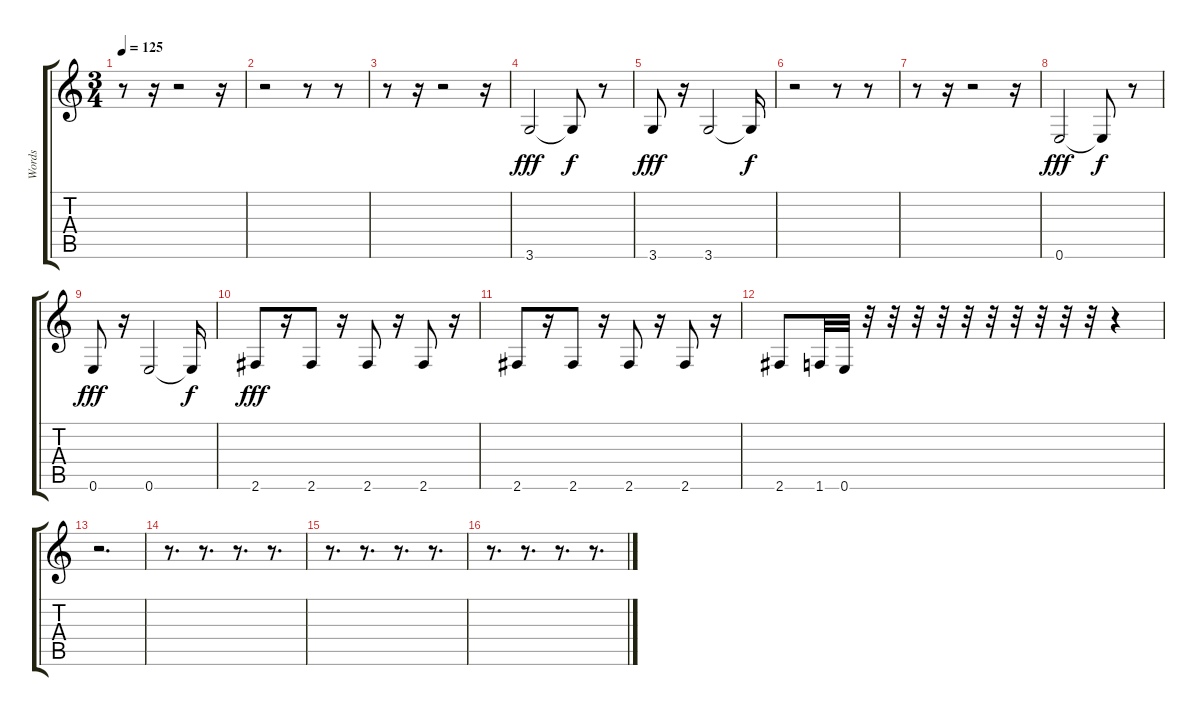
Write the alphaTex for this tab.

\track ("Words" "Words") {instrument fretlessbass}
\staff {score tabs}
\tuning (E4 B3 G3 D3 A2 E2) {hide}
\ts (3 4)
\tempo 125
\clef g2
\ks c
r.8{dy fff} r.16 r.2 r.16 |
r.2 r.8 r.8 |
r.8 r.16 r.2 r.16 |
3.6.2 3.6{t}.8{dy f} r.8 |
3.6.8{dy fff} r.16 3.6.2 3.6{t}.16{dy f} |
r.2 r.8 r.8 |
r.8 r.16 r.2 r.16 |
0.6.2{dy fff} 0.6{t}.8{dy f} r.8 |
0.6.8{dy fff} r.16 0.6.2 0.6{t}.16{dy f} |
2.6.8{dy fff} r.16 2.6.8 r.16 2.6.8 r.16 2.6.8 r.16 |
2.6.8 r.16 2.6.8 r.16 2.6.8 r.16 2.6.8 r.16 |
2.6.8 1.6.32 0.6.32 r.32 r.32 r.32 r.32 r.32 r.32 r.32 r.32 r.32 r.32 r.4 |
r.2{d} |
r.8{d} r.8{d} r.8{d} r.8{d} |
r.8{d} r.8{d} r.8{d} r.8{d} |
r.8{d} r.8{d} r.8{d} r.8{d}
